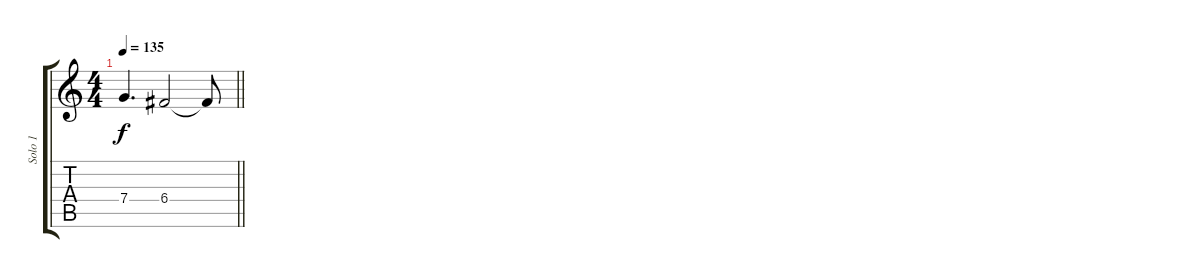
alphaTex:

\track ("Solo 1" "Solo 1") {instrument distortionguitar}
\staff {score tabs}
\tuning (D4 A3 F3 C3 G2 D2) {hide}
\ts (4 4)
\tempo 135
\clef g2
\barLineRight lightlight
\ks aminor
7.4.4{d dy f} 6.4.2 6.4{t}.8
